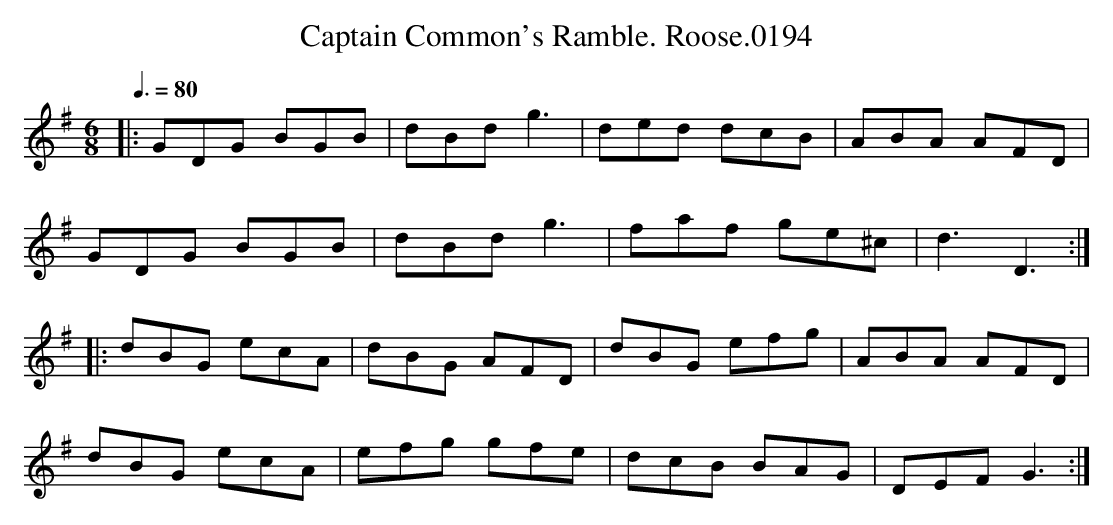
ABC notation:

X:1
T:Captain Common's Ramble. Roose.0194
M:6/8
L:1/8
Q:3/8=80
K:G
|: GDG BGB | dBd g3 | ded dcB | ABA AFD |
GDG BGB | dBd g3 | faf ge^c | d3 D3 :|
|: dBG ecA | dBG AFD | dBG efg | ABA AFD |
dBG ecA | efg gfe | dcB BAG | DEF G3 :|
